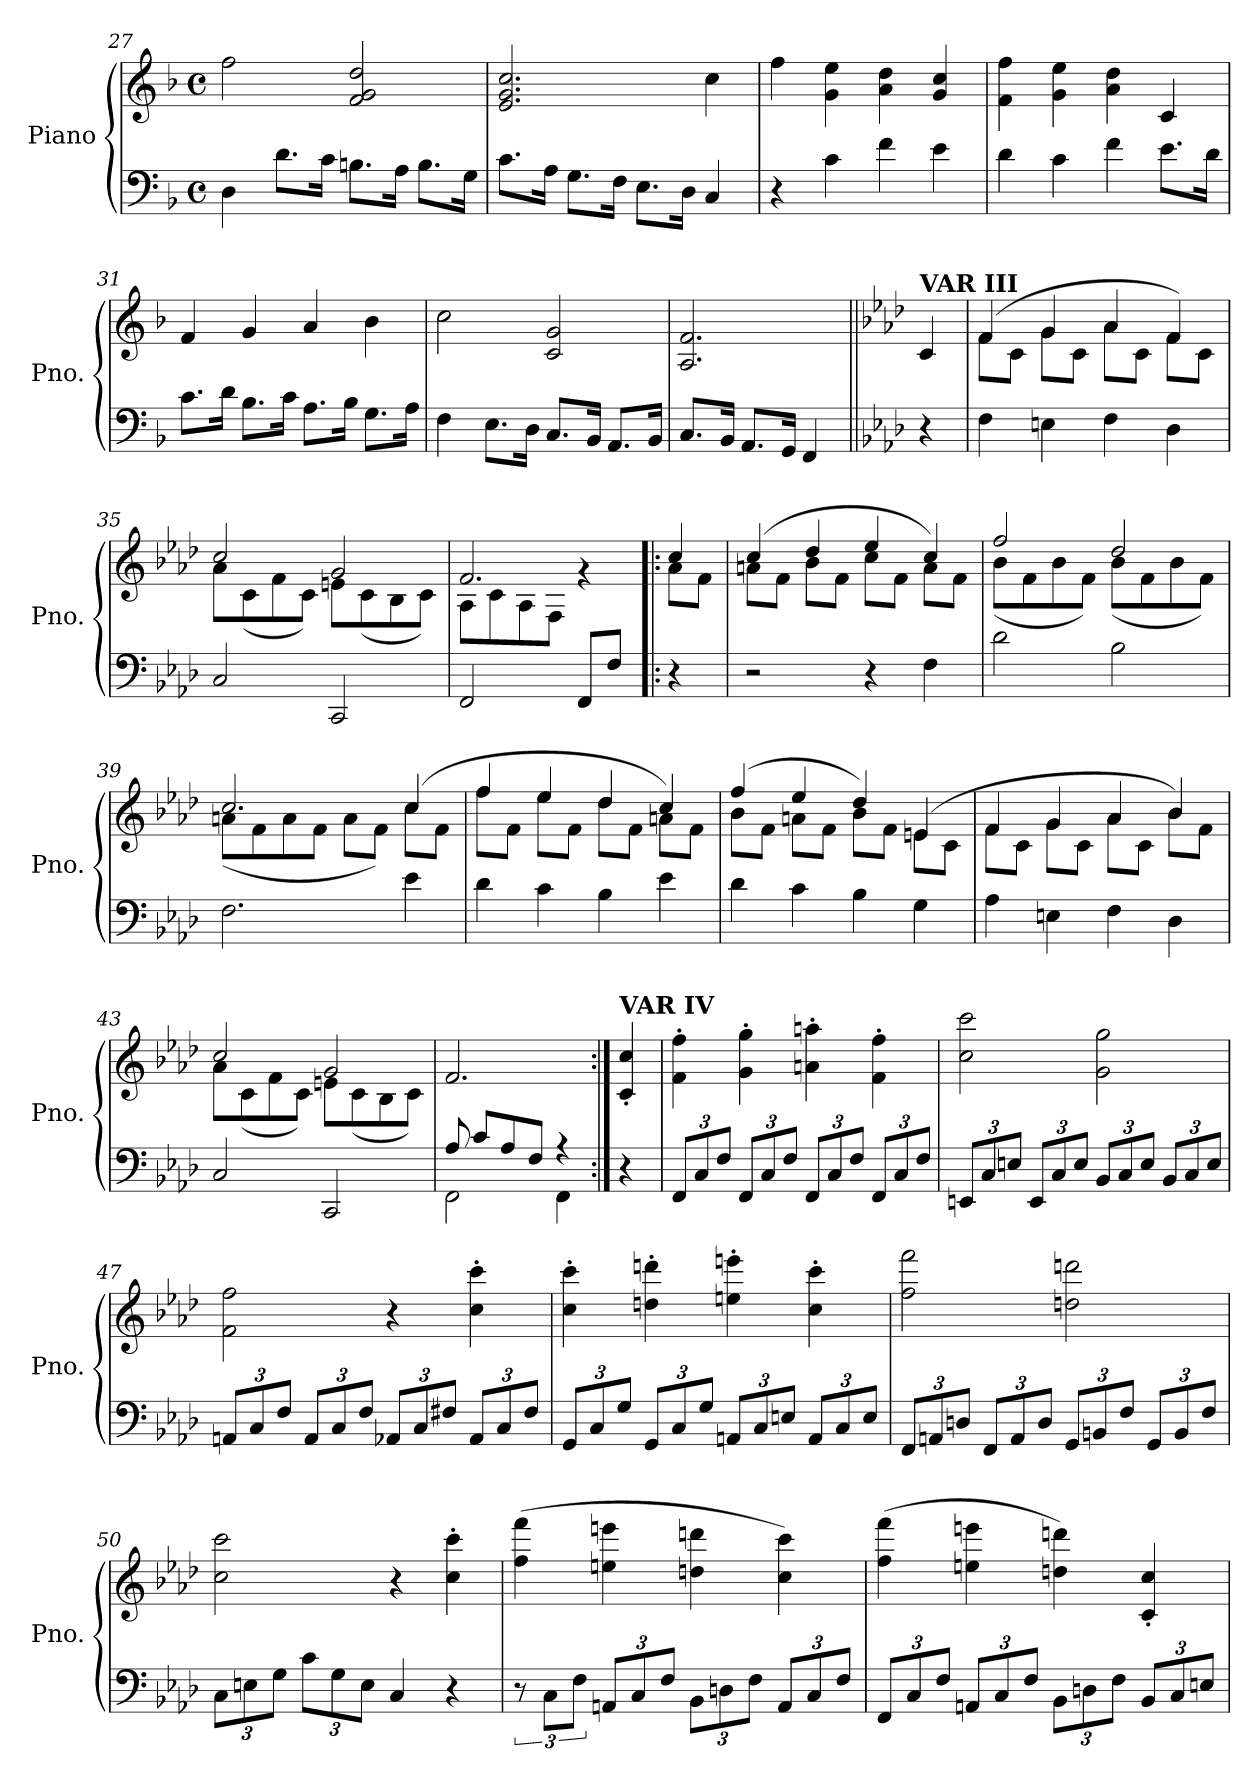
**kern	**kern
*part1	*part1
*staff2	*staff1
*I"Piano	*
*I'Pno.	*
*clefF4	*clefG2
*k[b-]	*k[b-]
*M4/4	*M4/4
*met(c)	*met(c)
=27	=27
4D\	2ff\
8.d\L	.
16c\Jk	.
8.Bn\L	2f/ 2g/ 2dd/
16A\Jk	.
8.B\L	.
16G\Jk	.
=28	=28
8.c\L	2.e/ 2.g/ 2.cc/
16A\Jk	.
8.G\L	.
16F\Jk	.
8.E\L	.
16D\Jk	.
4C/	4cc\
=29	=29
4r	4ff\
4c\	4g\ 4ee\
4f\	4a\ 4dd\
4e\	4g/ 4cc/
!!LO:LB:g=z
=30	=30
4d\	4f\ 4ff\
4c\	4g\ 4ee\
4f\	4a\ 4dd\
8.e\L	4c/
16d\Jk	.
=31	=31
8.c\L	4f/
16d\Jk	.
8.B-\L	4g/
16c\Jk	.
8.A\L	4a/
16B-\Jk	.
8.G\L	4b-\
16A\Jk	.
=32	=32
4F\	2cc\
8.E\L	.
16D\Jk	.
8.C/L	2c/ 2g/
16BB-/Jk	.
8.AA/L	.
16BB-/Jk	.
=33	=33
8.C/L	2.A/ 2.f/
16BB-/Jk	.
8.AA/L	.
16GG/Jk	.
4FF/	.
=33X3||	=33X3||
*k[b-e-a-d-]	*k[b-e-a-d-]
!	!LO:TX:a:B:t=VAR III
4r	4c/
=34	=34
*	*^
4F\	(<4f/	8f\L
.	.	8c\J
4En\	4g/	8g\L
.	.	8c\J
4F\	4a-/	8a-\L
.	.	8c\J
4D-\	4f/)	8f\L
.	.	8c\J
!!LO:LB:g=z	!!
=35	=35	=35
2C/	2cc/	8a-\L
.	.	(<8c\
.	.	8f\
.	.	8c\J)
2CC/	2g/	8en\L
.	.	(<8c\
.	.	8B-\
.	.	8c\J)
=36	=36	=36
2FF/	2.f/	8A-\L
.	.	8c\
.	.	8A-\
.	.	8F\J
8FF/L	.	4rg
8F/J	.	.
=36X4!|:	=36X4!|:	=36X4!|:
4r	4cc/	8a-\L
.	.	8f\J
=37	=37	=37
2r	(>4cc/	8an\L
.	.	8f\J
.	4dd-/	8b-\L
.	.	8f\J
4r	4ee-/	8cc\L
.	.	8f\J
4F\	4cc/)	8a\L
.	.	8f\J
=38	=38	=38
2d-\	2ff/	(<8b-\L
.	.	8f\
.	.	8b-\
.	.	8f\J)
2B-\	2dd-/	(<8b-\L
.	.	8f\
.	.	8b-\
.	.	8f\J)
!!LO:LB:g=z	!!
=39	=39	=39
2.F\	2.cc/	(<8an\L
.	.	8f\
.	.	8a\
.	.	8f\J
.	.	8a\L
.	.	8f\J)
4e-\	(>4cc/	8cc\L
.	.	8f\J
=40	=40	=40
4d-\	4ff/	8ff\L
.	.	8f\J
4c\	4ee-/	8ee-\L
.	.	8f\J
4B-\	4dd-/	8dd-\L
.	.	8f\J
4e-\	4cc/)	8an\L
.	.	8f\J
=41	=41	=41
4d-\	(>4ff/	8b-\L
.	.	8f\J
4c\	4ee-/	8an\L
.	.	8f\J
4B-\	4dd-/)	8b-\L
.	.	8f\J
4G\	(>4en/	8e\L
.	.	8c\J
=42	=42	=42
4A-\	4f/	8f\L
.	.	8c\J
4En\	4g/	8g\L
.	.	8c\J
4F\	4a-/	8a-\L
.	.	8c\J
4D-\	4b-/)	8b-\L
.	.	8f\J
!!LO:LB:g=z	!!
=43	=43	=43
2C/	2cc/	8a-\L
.	.	(<8c\
.	.	8f\
.	.	8c\J)
2CC/	2g/	8en\L
.	.	(<8c\
.	.	8B-\
.	.	8c\J)
*	*v	*v
=44	=44
*^	*
8A-/	2FF\	2.f/
8c/L	.	.
8A-/	.	.
8F/J	.	.
4r	4FF\	.
=44X5:|!	=44X5:|!	=44X5:|!
!	!	!LO:TX:a:B:t=VAR IV
*v	*v	*
4r	4c/' 4cc/'
=45	=45
*Xbrackettup	*
12FF/L	4f\' 4ff\'
12C/	.
12F/J	.
12FF/L	4g\' 4gg\'
12C/	.
12F/J	.
12FF/L	4an\' 4aan\'
12C/	.
12F/J	.
12FF/L	4f\' 4ff\'
12C/	.
12F/J	.
=46	=46
12EEn/L	2cc\ 2ccc\
12C/	.
12En/J	.
12EE/L	.
12C/	.
12E/J	.
12BB-/L	2g\ 2gg\
12C/	.
12E/J	.
12BB-/L	.
12C/	.
12E/J	.
!!LO:LB:g=z
=47	=47
12AAn/L	2f\ 2ff\
12C/	.
12F/J	.
12AA/L	.
12C/	.
12F/J	.
12AA-X/L	4r
12C/	.
12F#X/J	.
12AA-/L	4cc\' 4ccc\'
12C/	.
12F#/J	.
=48	=48
12GG/L	4cc\' 4ccc\'
12C/	.
12G/J	.
12GG/L	4ddn\' 4dddn\'
12C/	.
12G/J	.
12AAn/L	4een\' 4eeen\'
12C/	.
12En/J	.
12AA/L	4cc\' 4ccc\'
12C/	.
12E/J	.
=49	=49
12FF/L	2ff\ 2fff\
12AAn/	.
12Dn/J	.
12FF/L	.
12AA/	.
12D/J	.
12GG/L	2ddn\ 2dddn\
12BBn/	.
12F/J	.
12GG/L	.
12BB/	.
12F/J	.
!!LO:PB:g=z
=50	=50
12C\L	2cc\ 2ccc\
12En\	.
12G\J	.
12c\L	.
12G\	.
12E\J	.
4C/	4r
4r	4cc\' 4ccc\'
=51	=51
*brackettup	*
12r	(>4ff\ 4fff\
12C\L	.
12F\J	.
*Xbrackettup	*
12AAn/L	4een\ 4eeen\
12C/	.
12F/J	.
12BB-\L	4ddn\ 4dddn\
12Dn\	.
12F\J	.
12AA/L	4cc\ 4ccc\)
12C/	.
12F/J	.
=52	=52
12FF/L	(>4ff\ 4fff\
12C/	.
12F/J	.
12AAn/L	4een\ 4eeen\
12C/	.
12F/J	.
12BB-\L	4ddn\ 4dddn\)
12Dn\	.
12F\J	.
12BB-/L	4c/' 4cc/'
12C/	.
12En/J	.
=	=
*-	*-
